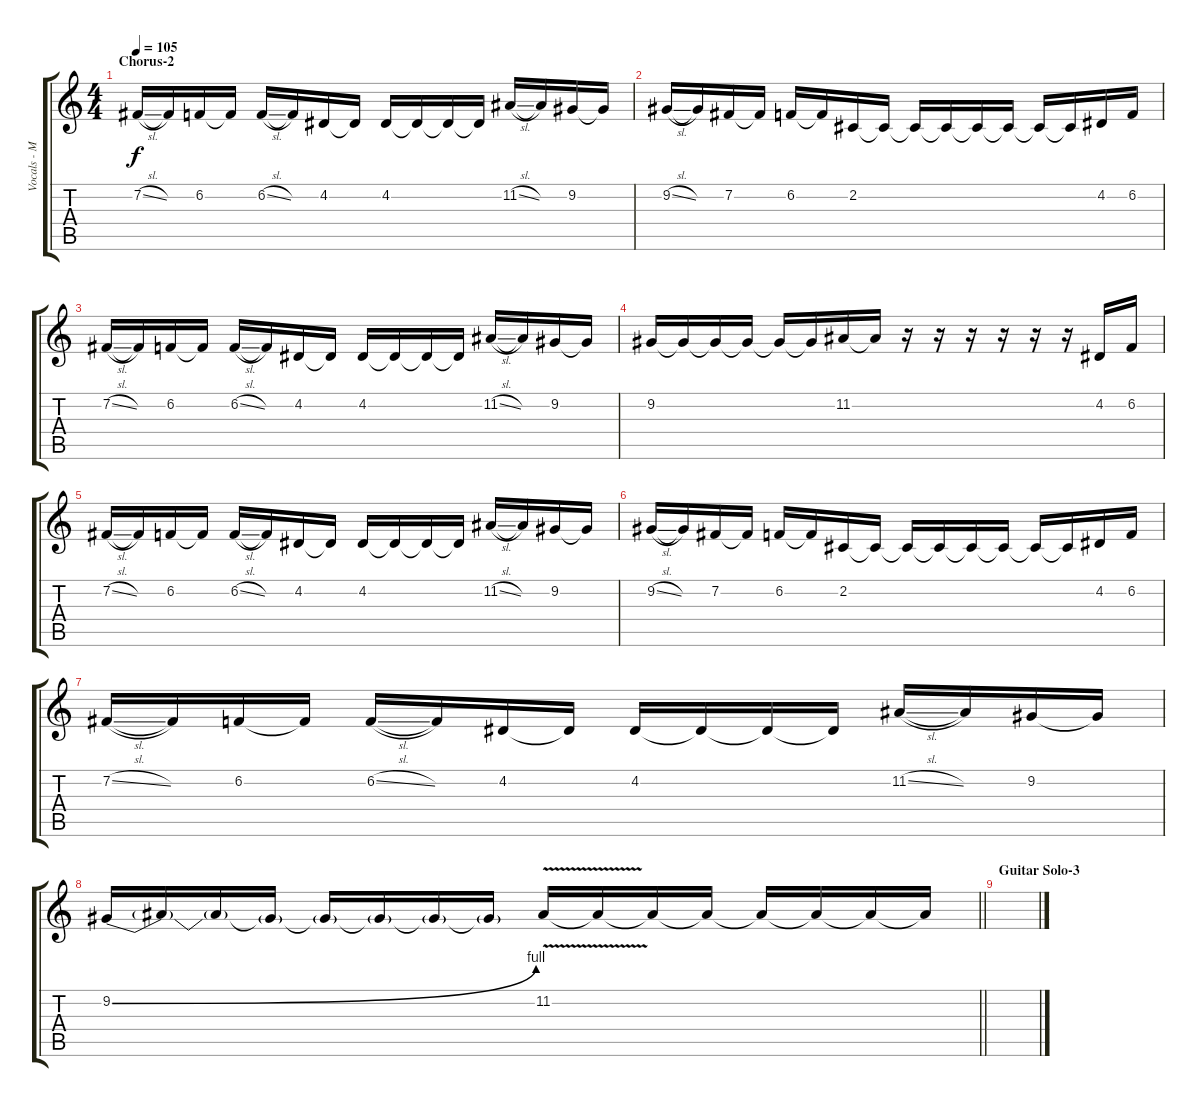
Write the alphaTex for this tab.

\track ("Vocals - Mizan" "Vocals - M") {instrument trumpet}
\staff {score tabs}
\tuning (E4 B3 G3 D3 A2 E2) {hide}
\ts (4 4)
\section ("" "Chorus-2")
\tempo 105
\clef g2
\ks c
7.2{sl}.16{dy f} 7.2{t}.16 6.2.16 6.2{t}.16 6.2{sl}.16 6.2{t}.16 4.2.16 4.2{t}.16 4.2.16 4.2{t}.16 4.2{t}.16 4.2{t}.16 11.2{sl}.16 11.2{t}.16 9.2.16 9.2{t}.16 |
9.2{sl}.16 9.2{t}.16 7.2.16 7.2{t}.16 6.2.16 6.2{t}.16 2.2.16 2.2{t}.16 2.2{t}.16 2.2{t}.16 2.2{t}.16 2.2{t}.16 2.2{t}.16 2.2{t}.16 4.2.16 6.2.16 |
7.2{sl}.16 7.2{t}.16 6.2.16 6.2{t}.16 6.2{sl}.16 6.2{t}.16 4.2.16 4.2{t}.16 4.2.16 4.2{t}.16 4.2{t}.16 4.2{t}.16 11.2{sl}.16 11.2{t}.16 9.2.16 9.2{t}.16 |
9.2.16 9.2{t}.16 9.2{t}.16 9.2{t}.16 9.2{t}.16 9.2{t}.16 11.2.16 11.2{t}.16 r.16 r.16 r.16 r.16 r.16 r.16 4.2.16 6.2.16 |
7.2{sl}.16 7.2{t}.16 6.2.16 6.2{t}.16 6.2{sl}.16 6.2{t}.16 4.2.16 4.2{t}.16 4.2.16 4.2{t}.16 4.2{t}.16 4.2{t}.16 11.2{sl}.16 11.2{t}.16 9.2.16 9.2{t}.16 |
9.2{sl}.16 9.2{t}.16 7.2.16 7.2{t}.16 6.2.16 6.2{t}.16 2.2.16 2.2{t}.16 2.2{t}.16 2.2{t}.16 2.2{t}.16 2.2{t}.16 2.2{t}.16 2.2{t}.16 4.2.16 6.2.16 |
7.2{sl}.16 7.2{t}.16 6.2.16 6.2{t}.16 6.2{sl}.16 6.2{t}.16 4.2.16 4.2{t}.16 4.2.16 4.2{t}.16 4.2{t}.16 4.2{t}.16 11.2{sl}.16 11.2{t}.16 9.2.16 9.2{t}.16 |
\barLineRight lightlight
9.2{be (bend 0 0 60 4)}.16 9.2{t}.16 9.2{t}.16 9.2{t}.16 9.2{t}.16 9.2{t}.16 9.2{t}.16 9.2{t}.16 11.2{v}.16 11.2{t}.16 11.2{t}.16 11.2{t}.16 11.2{t}.16 11.2{t}.16 11.2{t}.16 11.2{t}.16 |
\section ("" "Guitar Solo-3")
